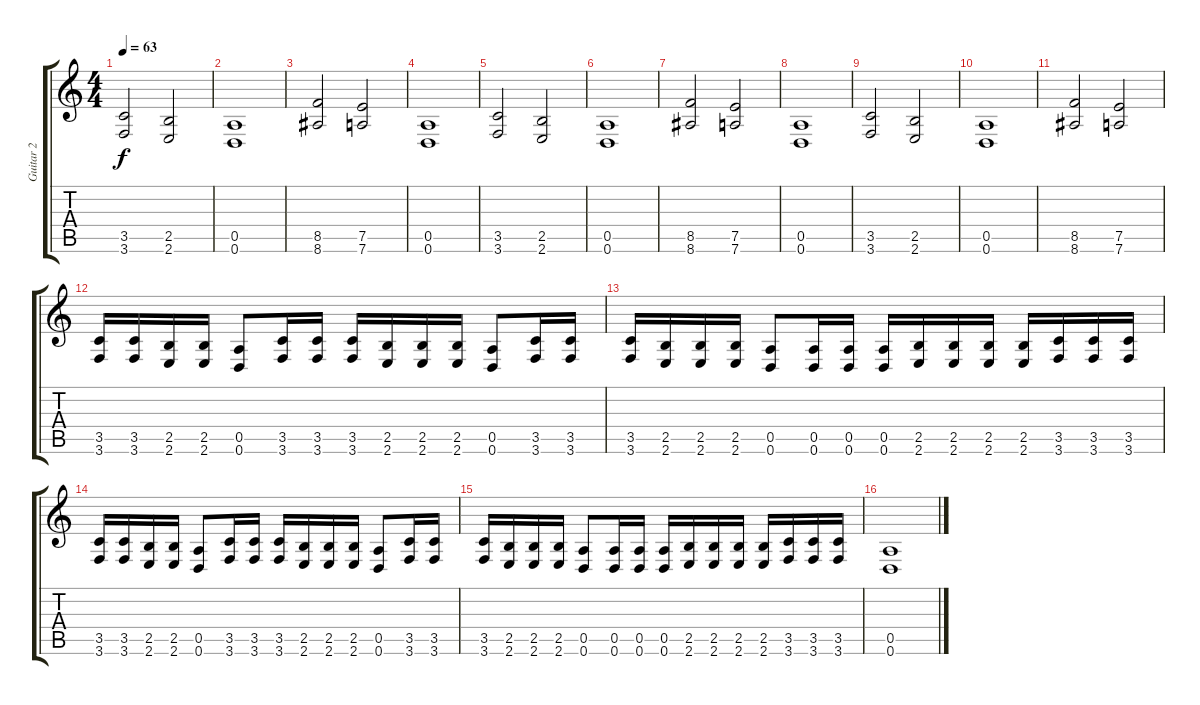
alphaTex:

\track ("Guitar 2" "Guitar 2") {instrument distortionguitar}
\staff {score tabs}
\tuning (E4 B3 G3 D3 A2 D2) {hide}
\ts (4 4)
\tempo 63
\clef g2
\ks c
(3.5 3.6).2{dy f} (2.5 2.6).2 |
(0.5 0.6).1 |
(8.5 8.6).2 (7.5 7.6).2 |
(0.5 0.6).1 |
(3.5 3.6).2 (2.5 2.6).2 |
(0.5 0.6).1 |
(8.5 8.6).2 (7.5 7.6).2 |
(0.5 0.6).1 |
(3.5 3.6).2 (2.5 2.6).2 |
(0.5 0.6).1 |
(8.5 8.6).2 (7.5 7.6).2 |
(3.5 3.6).16 (3.5 3.6).16 (2.5 2.6).16 (2.5 2.6).16 (0.5 0.6).8 (3.5 3.6).16 (3.5 3.6).16 (3.5 3.6).16 (2.5 2.6).16 (2.5 2.6).16 (2.5 2.6).16 (0.5 0.6).8 (3.5 3.6).16 (3.5 3.6).16 |
(3.5 3.6).16 (2.5 2.6).16 (2.5 2.6).16 (2.5 2.6).16 (0.5 0.6).8 (0.5 0.6).16 (0.5 0.6).16 (0.5 0.6).16 (2.5 2.6).16 (2.5 2.6).16 (2.5 2.6).16 (2.5 2.6).16 (3.5 3.6).16 (3.5 3.6).16 (3.5 3.6).16 |
(3.5 3.6).16 (3.5 3.6).16 (2.5 2.6).16 (2.5 2.6).16 (0.5 0.6).8 (3.5 3.6).16 (3.5 3.6).16 (3.5 3.6).16 (2.5 2.6).16 (2.5 2.6).16 (2.5 2.6).16 (0.5 0.6).8 (3.5 3.6).16 (3.5 3.6).16 |
(3.5 3.6).16 (2.5 2.6).16 (2.5 2.6).16 (2.5 2.6).16 (0.5 0.6).8 (0.5 0.6).16 (0.5 0.6).16 (0.5 0.6).16 (2.5 2.6).16 (2.5 2.6).16 (2.5 2.6).16 (2.5 2.6).16 (3.5 3.6).16 (3.5 3.6).16 (3.5 3.6).16 |
(0.5 0.6).1
